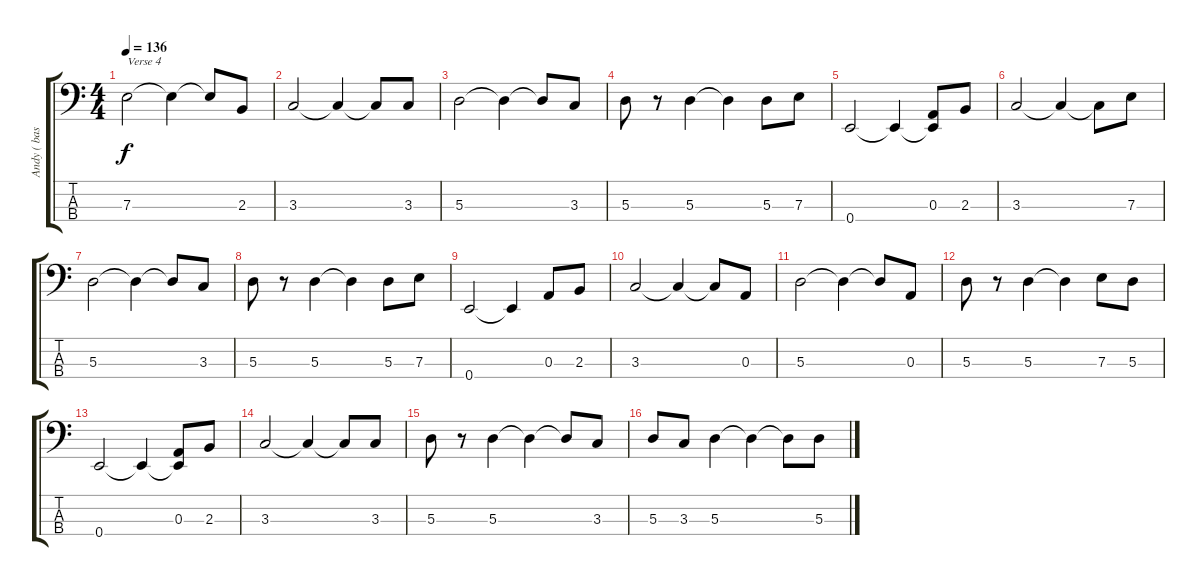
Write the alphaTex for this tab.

\track ("Andy ( bass )" "Andy ( bas") {instrument electricbassfinger}
\staff {score tabs}
\tuning (G2 D2 A1 E1) {hide}
\ts (4 4)
\tempo 136
\clef f4
\ks c
7.3.2{txt "Verse 4" dy f} 7.3{t}.4 7.3{t}.8 2.3.8 |
3.3.2 3.3{t}.4 3.3{t}.8 3.3.8 |
5.3.2 5.3{t}.4 5.3{t}.8 3.3.8 |
5.3.8 r.8 5.3.4 5.3{t}.4 5.3.8 7.3.8 |
0.4.2 0.4{t}.4 (0.3 0.4{t}).8 2.3.8 |
3.3.2 3.3{t}.4 3.3{t}.8 7.3.8 |
5.3.2 5.3{t}.4 5.3{t}.8 3.3.8 |
5.3.8 r.8 5.3.4 5.3{t}.4 5.3.8 7.3.8 |
0.4.2 0.4{t}.4 0.3.8 2.3.8 |
3.3.2 3.3{t}.4 3.3{t}.8 0.3.8 |
5.3.2 5.3{t}.4 5.3{t}.8 0.3.8 |
5.3.8 r.8 5.3.4 5.3{t}.4 7.3.8 5.3.8 |
0.4.2 0.4{t}.4 (0.3 0.4{t}).8 2.3.8 |
3.3.2 3.3{t}.4 3.3{t}.8 3.3.8 |
5.3.8 r.8 5.3.4 5.3{t}.4 5.3{t}.8 3.3.8 |
5.3.8 3.3.8 5.3.4 5.3{t}.4 5.3{t}.8 5.3.8
